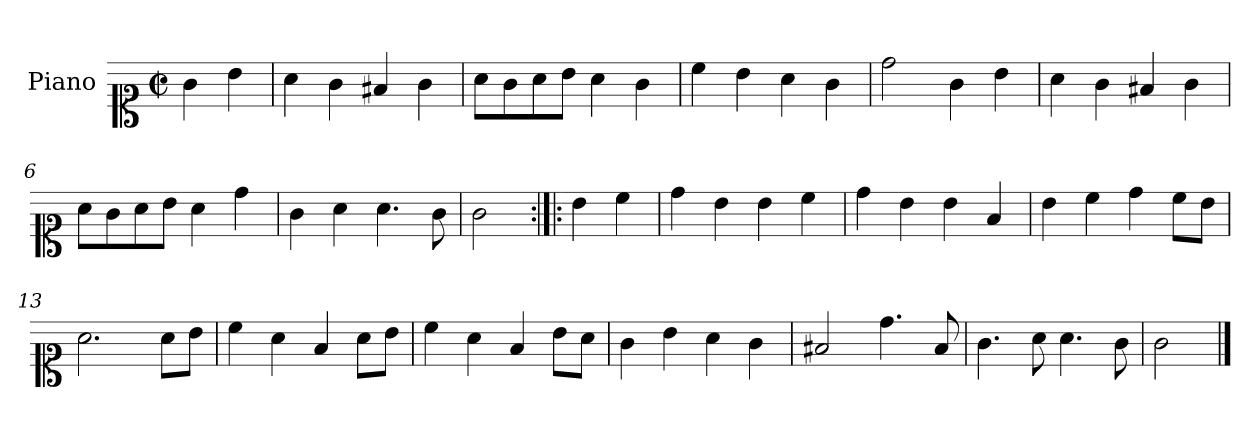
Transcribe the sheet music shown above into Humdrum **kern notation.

**kern
*part1
*staff1
*I"Piano
*I'Pno.
*clefC1
*k[]
*M2/2
*met(c|)
=
4g\
4b\
=1
4a\
4g\
4f#X/
4g\
=2
8a\L
8g\
8a\
8b\J
4a\
4g\
=3
4cc\
4b\
4a\
4g\
=4
2dd\
4g\
4b\
=5
4a\
4g\
4f#X/
4g\
=6
8a\L
8g\
8a\
8b\J
4a\
4dd\
=7
4g\
4a\
4.a\
8g\
=8
2g\
=9:|!|:
4b\
4cc\
=10
4dd\
4b\
4b\
4cc\
=11
4dd\
4b\
4b\
4f/
=12
4b\
4cc\
4dd\
8cc\L
8b\J
=13
2.a\
8a\L
8b\J
=14
4cc\
4a\
4f/
8a\L
8b\J
=15
4cc\
4a\
4f/
8b\L
8a\J
=16
4g\
4b\
4a\
4g\
=17
2f#X/
4.dd\
8f#/
=18
4.g\
8a\
4.a\
8g\
=19
2g\
==
*-
